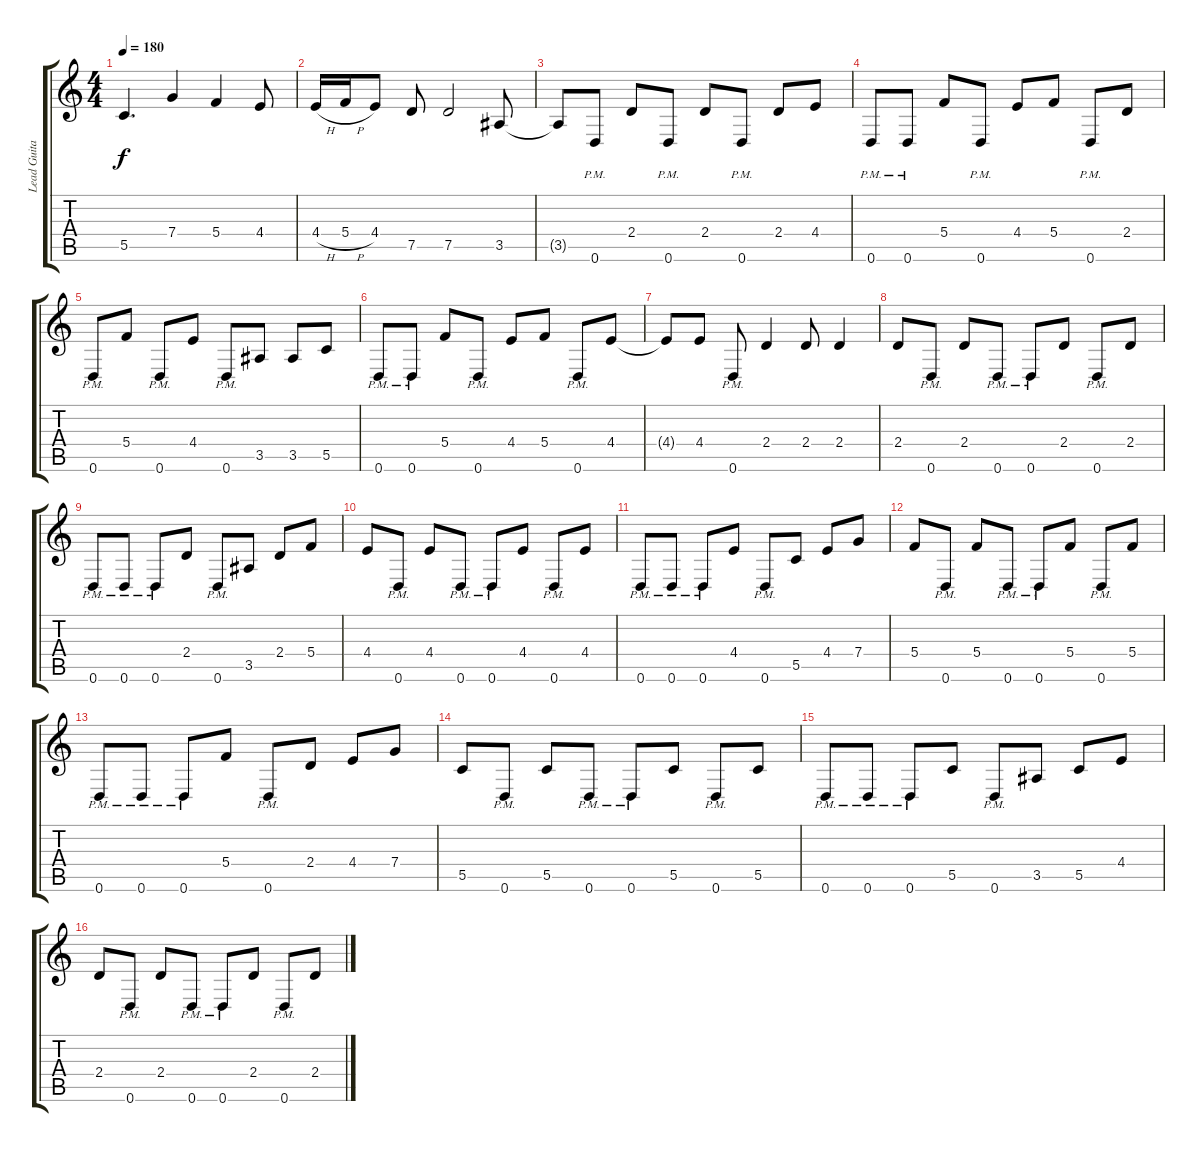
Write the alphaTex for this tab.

\track ("Lead Guitar" "Lead Guita") {instrument distortionguitar}
\staff {score tabs}
\tuning (D4 A3 F3 C3 G2 D2) {hide}
\ts (4 4)
\tempo 180
\clef g2
\ks c
5.5{t}.4{d dy f} 7.4.4 5.4.4 4.4.8 |
4.4{h}.16 5.4{h}.16 4.4.8 7.5.8 7.5.2 3.5.8 |
3.5{t}.8 0.6{pm}.8 2.4.8 0.6{pm}.8 2.4.8 0.6{pm}.8 2.4.8 4.4.8 |
0.6{pm}.8 0.6{pm}.8 5.4.8 0.6{pm}.8 4.4.8 5.4.8 0.6{pm}.8 2.4.8 |
0.6{pm}.8 5.4.8 0.6{pm}.8 4.4.8 0.6{pm}.8 3.5.8 3.5.8 5.5.8 |
0.6{pm}.8 0.6{pm}.8 5.4.8 0.6{pm}.8 4.4.8 5.4.8 0.6{pm}.8 4.4.8 |
4.4{t}.8 4.4.8 0.6{pm}.8 2.4.4 2.4.8 2.4.4 |
2.4.8 0.6{pm}.8 2.4.8 0.6{pm}.8 0.6{pm}.8 2.4.8 0.6{pm}.8 2.4.8 |
0.6{pm}.8 0.6{pm}.8 0.6{pm}.8 2.4.8 0.6{pm}.8 3.5.8 2.4.8 5.4.8 |
4.4.8 0.6{pm}.8 4.4.8 0.6{pm}.8 0.6{pm}.8 4.4.8 0.6{pm}.8 4.4.8 |
0.6{pm}.8 0.6{pm}.8 0.6{pm}.8 4.4.8 0.6{pm}.8 5.5.8 4.4.8 7.4.8 |
5.4.8 0.6{pm}.8 5.4.8 0.6{pm}.8 0.6{pm}.8 5.4.8 0.6{pm}.8 5.4.8 |
0.6{pm}.8 0.6{pm}.8 0.6{pm}.8 5.4.8 0.6{pm}.8 2.4.8 4.4.8 7.4.8 |
5.5.8 0.6{pm}.8 5.5.8 0.6{pm}.8 0.6{pm}.8 5.5.8 0.6{pm}.8 5.5.8 |
0.6{pm}.8 0.6{pm}.8 0.6{pm}.8 5.5.8 0.6{pm}.8 3.5.8 5.5.8 4.4.8 |
2.4.8 0.6{pm}.8 2.4.8 0.6{pm}.8 0.6{pm}.8 2.4.8 0.6{pm}.8 2.4.8
